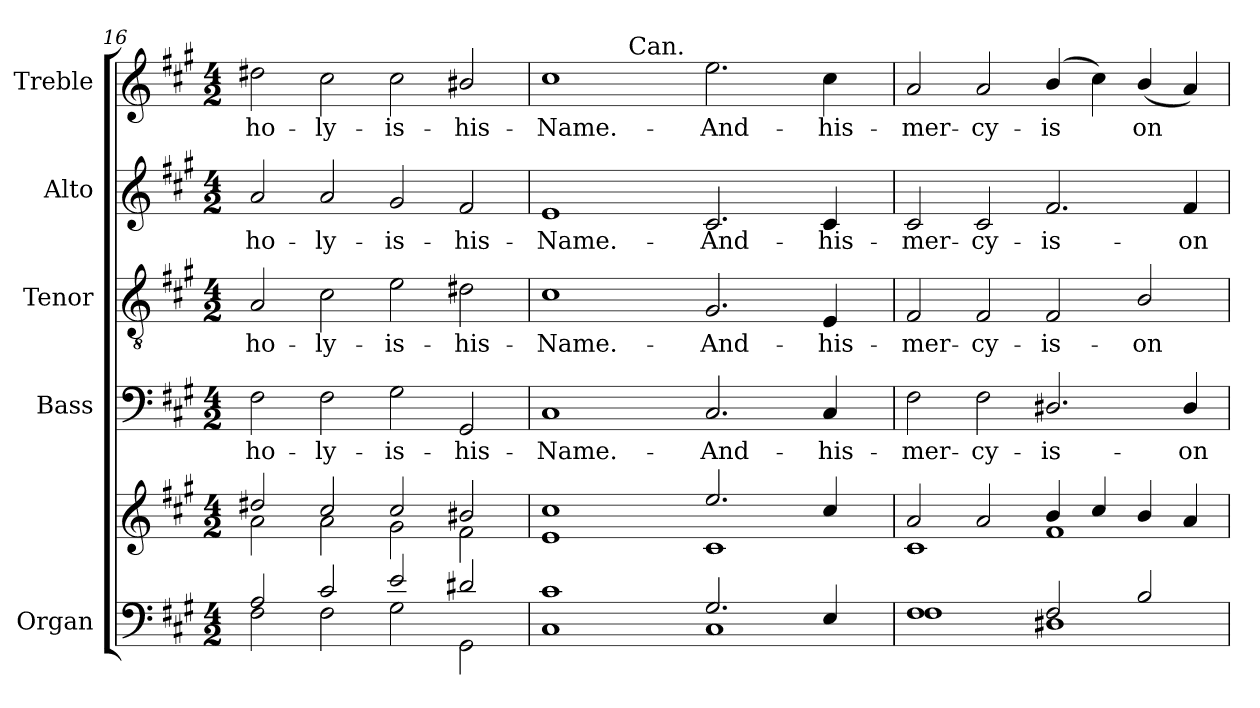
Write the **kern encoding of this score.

**kern	**kern	**kern	**text	**kern	**text	**kern	**text	**kern	**text
*part5	*part5	*part4	*part4	*part3	*part3	*part2	*part2	*part1	*part1
*staff6	*staff5	*staff4	*staff4	*staff3	*staff3	*staff2	*staff2	*staff1	*staff1
*I"Organ	*	*I"Bass	*	*I"Tenor	*	*I"Alto	*	*I"Treble	*
*I'Org.	*	*I'B.	*	*I'T.	*	*I'A.	*	*I'Tr.	*
*clefF4	*clefG2	*clefF4	*	*clefGv2	*	*clefG2	*	*clefG2	*
*	*	*	*	*ITrd7c12	*	*	*	*	*
*k[f#c#g#]	*k[f#c#g#]	*k[f#c#g#]	*	*k[f#c#g#]	*	*k[f#c#g#]	*	*k[f#c#g#]	*
*A:	*A:	*A:	*	*A:	*	*A:	*	*A:	*
*M4/2	*M4/2	*M4/2	*	*M4/2	*	*M4/2	*	*M4/2	*
=16	=16	=16	=16	=16	=16	=16	=16	=16	=16
*^	*^	*	*	*	*	*	*	*	*
!	!	!	!	!	!LO:LY:b:color=#000000	!	!	!	!	!	!
!	!	!	!	!	!	!	!LO:LY:b:color=#000000	!	!	!	!
!	!	!	!	!	!	!	!	!	!LO:LY:b:color=#000000	!	!
!	!	!	!	!	!	!	!	!	!	!	!LO:LY:b:color=#000000
2Ai/	2F#i\	2dd#Xi/	2ai\	2F#i\	-ho-	2AAi/	-ho-	2ai/	-ho-	2dd#Xi\	-ho-
!	!	!	!	!	!LO:LY:b:color=#000000	!	!	!	!	!	!
!	!	!	!	!	!	!	!LO:LY:b:color=#000000	!	!	!	!
!	!	!	!	!	!	!	!	!	!LO:LY:b:color=#000000	!	!
!	!	!	!	!	!	!	!	!	!	!	!LO:LY:b:color=#000000
2c#i/	2F#i\	2cc#i/	2ai\	2F#i\	-ly-	2C#i\	-ly-	2ai/	-ly-	2cc#i\	-ly-
!	!	!	!	!	!LO:LY:b:color=#000000	!	!	!	!	!	!
!	!	!	!	!	!	!	!LO:LY:b:color=#000000	!	!	!	!
!	!	!	!	!	!	!	!	!	!LO:LY:b:color=#000000	!	!
!	!	!	!	!	!	!	!	!	!	!	!LO:LY:b:color=#000000
2ei/	2G#i\	2cc#i/	2g#i\	2G#i\	-is-	2Ei\	-is-	2g#i/	-is-	2cc#i\	-is-
!	!	!	!	!	!LO:LY:b:color=#000000	!	!	!	!	!	!
!	!	!	!	!	!	!	!LO:LY:b:color=#000000	!	!	!	!
!	!	!	!	!	!	!	!	!	!LO:LY:b:color=#000000	!	!
!	!	!	!	!	!	!	!	!	!	!	!LO:LY:b:color=#000000
2d#Xi/	2GG#i\	2b#Xi/	2f#i\	2GG#i/	-his-	2D#Xi\	-his-	2f#i/	-his-	2b#Xi/	-his-
=17	=17	=17	=17	=17	=17	=17	=17	=17	=17	=17	=17
!	!	!	!	!	!LO:LY:b:color=#000000	!	!	!	!	!	!
!	!	!	!	!	!	!	!LO:LY:b:color=#000000	!	!	!	!
!	!	!	!	!	!	!	!	!	!LO:LY:b:color=#000000	!	!
!	!	!	!	!	!	!	!	!	!	!	!LO:LY:b:color=#000000
*	*	*	*	*	*	*	*	*	*	*^	*
1c#i	1C#i	1cc#i	1ei	1C#i	-Name.-	1C#i	-Name.-	1ei	-Name.-	1cc#i	4ryy	-Name.-
.	.	.	.	.	.	.	.	.	.	.	8ryy	.
.	.	.	.	.	.	.	.	.	.	.	64.ryy	.
!	!	!	!	!	!	!	!	!	!	!	!LO:TX:a:t=Can.	!
.	.	.	.	.	.	.	.	.	.	.	1ryy	.
!	!	!	!	!	!LO:LY:b:color=#000000	!	!	!	!	!	!	!
!	!	!	!	!	!	!	!LO:LY:b:color=#000000	!	!	!	!	!
!	!	!	!	!	!	!	!	!	!LO:LY:b:color=#000000	!	!	!
!	!	!	!	!	!	!	!	!	!	!	!	!LO:LY:b:color=#000000
2.G#i/	1C#i	2.eei/	1c#i	2.C#i/	-And-	2.GG#i/	-And-	2.c#i/	-And-	2.eei\	.	-And-
.	.	.	.	.	.	.	.	.	.	.	2ryy	.
!	!	!	!	!	!LO:LY:b:color=#000000	!	!	!	!	!	!	!
!	!	!	!	!	!	!	!LO:LY:b:color=#000000	!	!	!	!	!
!	!	!	!	!	!	!	!	!	!LO:LY:b:color=#000000	!	!	!
!	!	!	!	!	!	!	!	!	!	!	!	!LO:LY:b:color=#000000
4Ei/	.	4cc#i/	.	4C#i/	-his-	4EEi/	-his-	4c#i/	-his-	4cc#i\	.	-his-
.	.	.	.	.	.	.	.	.	.	.	16ryy	.
.	.	.	.	.	.	.	.	.	.	.	32ryy	.
.	.	.	.	.	.	.	.	.	.	.	128ryy	.
*	*	*	*	*	*	*	*	*	*	*v	*v	*
!!LO:PB:g=z
=18	=18	=18	=18	=18	=18	=18	=18	=18	=18	=18	=18
*	*	*	*	*	*	*	*	*	*	*^	*
!	!	!	!	!	!LO:LY:b:color=#000000	!	!	!	!	!	!	!
*	*	*	*	*	*	*	*	*	*	*v	*v	*
*	*	*	*	*	*	*	*	*	*	*^	*
!	!	!	!	!	!	!	!LO:LY:b:color=#000000	!	!	!	!	!
*	*	*	*	*	*	*	*	*	*	*v	*v	*
*	*	*	*	*	*	*	*	*	*	*^	*
!	!	!	!	!	!	!	!	!	!LO:LY:b:color=#000000	!	!	!
*	*	*	*	*	*	*	*	*	*	*v	*v	*
*	*	*	*	*	*	*	*	*	*	*^	*
!	!	!	!	!	!	!	!	!	!	!	!	!LO:LY:b:color=#000000
*	*	*	*	*	*	*	*	*	*	*v	*v	*
1F#i	1F#i	2ai/	1c#i	2F#i\	-mer-	2FF#i/	-mer-	2c#i/	-mer-	2ai/	-mer-
!	!	!	!	!	!LO:LY:b:color=#000000	!	!	!	!	!	!
!	!	!	!	!	!	!	!LO:LY:b:color=#000000	!	!	!	!
!	!	!	!	!	!	!	!	!	!LO:LY:b:color=#000000	!	!
!	!	!	!	!	!	!	!	!	!	!	!LO:LY:b:color=#000000
.	.	2ai/	.	2F#i\	-cy-	2FF#i/	-cy-	2c#i/	-cy-	2ai/	-cy-
!	!	!	!	!	!LO:LY:b:color=#000000	!	!	!	!	!	!
!	!	!	!	!	!	!	!LO:LY:b:color=#000000	!	!	!	!
!	!	!	!	!	!	!	!	!	!LO:LY:b:color=#000000	!	!
!	!	!	!	!	!	!	!	!	!	!	!LO:LY:b:color=#000000
2F#i/	1D#Xi	4bi/	1f#i	2.D#Xi/	-is-	2FF#i/	-is-	2.f#i/	-is-	(4bi/	-is
.	.	4cc#i/	.	.	.	.	.	.	.	4cc#i\)	.
!	!	!	!	!	!	!	!LO:LY:b:color=#000000	!	!	!	!
!	!	!	!	!	!	!	!	!	!	!	!LO:LY:b:color=#000000
2Bi/	.	4bi/	.	.	.	2BBi/	-on-	.	.	(4bi/	on
!	!	!	!	!	!LO:LY:b:color=#000000	!	!	!	!	!	!
!	!	!	!	!	!	!	!	!	!LO:LY:b:color=#000000	!	!
.	.	4ai/	.	4D#i/	-on-	.	.	4f#i/	-on-	4ai/)	.
*v	*v	*	*	*	*	*	*	*	*	*	*
*	*v	*v	*	*	*	*	*	*	*	*
=	=	=	=	=	=	=	=	=	=
*-	*-	*-	*-	*-	*-	*-	*-	*-	*-
